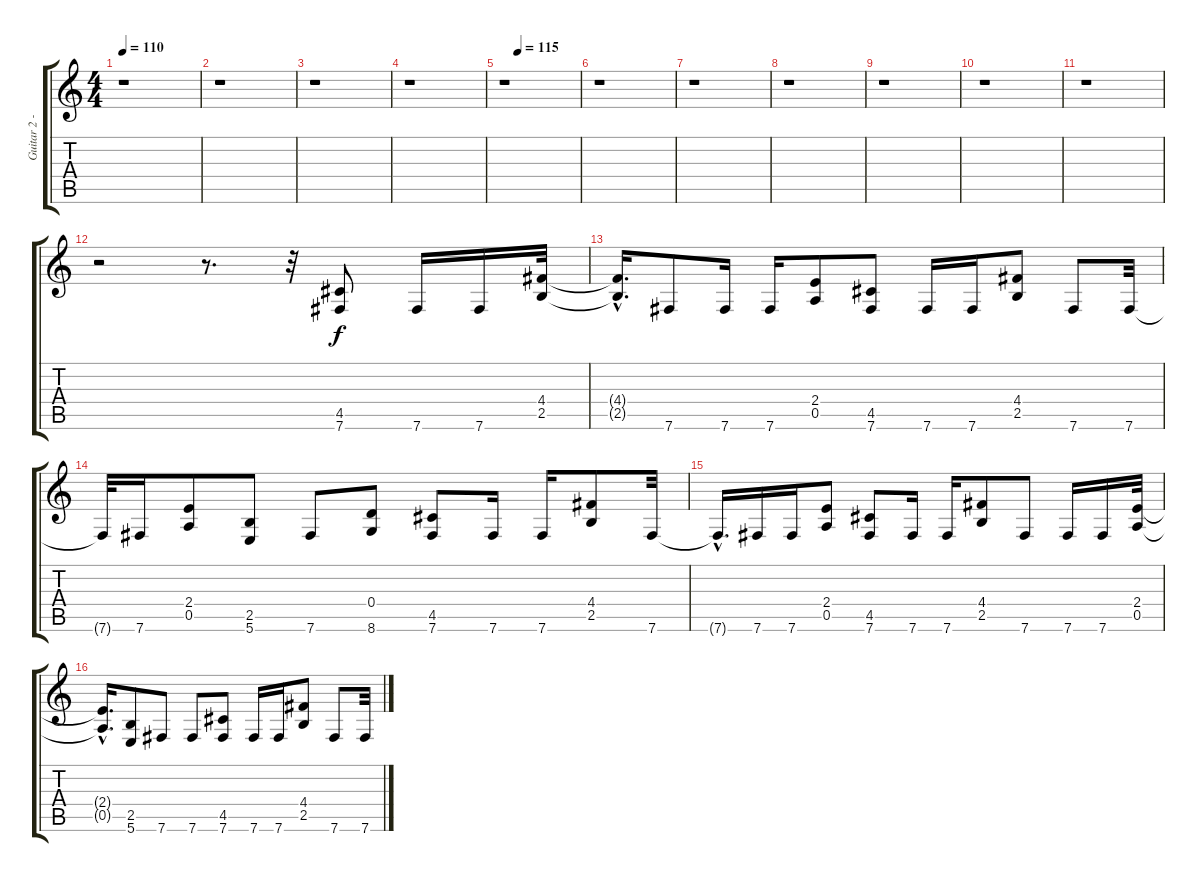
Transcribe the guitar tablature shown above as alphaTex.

\track ("Guitar 2 - Petrucci" "Guitar 2 -") {instrument distortionguitar}
\staff {score tabs}
\tuning (E4 B3 G3 D3 A2 B1) {hide}
\ts (4 4)
\tempo 110
\clef g2
\ks c
r.1{dy f} |
r.1 |
r.1 |
r.1 |
\tempo (115 0.1875)
r.1 |
r.1 |
r.1 |
r.1 |
r.1 |
r.1 |
r.1 |
r.2 r.8{d} r.32 (4.5 7.6).8 7.6.16 7.6.16 (4.4 2.5).32 |
(4.4{hac t} 2.5{hac t}).16{d} 7.6.8 7.6.16 7.6.16 (2.4 0.5).8 (4.5 7.6).8 7.6.16 7.6.16 (4.4 2.5).8 7.6.8 7.6.32 |
7.6{t}.32 7.6.16 (2.4 0.5).8 (2.5 5.6).8 7.6.8 (0.4 8.6).8 (4.5 7.6).8 7.6.16 7.6.16 (4.4 2.5).8 7.6.32 |
7.6{hac t}.16{d} 7.6.16 7.6.16 (2.4 0.5).8 (4.5 7.6).8 7.6.16 7.6.16 (4.4 2.5).8 7.6.8 7.6.16 7.6.16 (2.4 0.5).32 |
(2.4{hac t} 0.5{hac t}).16{d} (2.5 5.6).8 7.6.8 7.6.8 (4.5 7.6).8 7.6.16 7.6.16 (4.4 2.5).8 7.6.8 7.6.32
